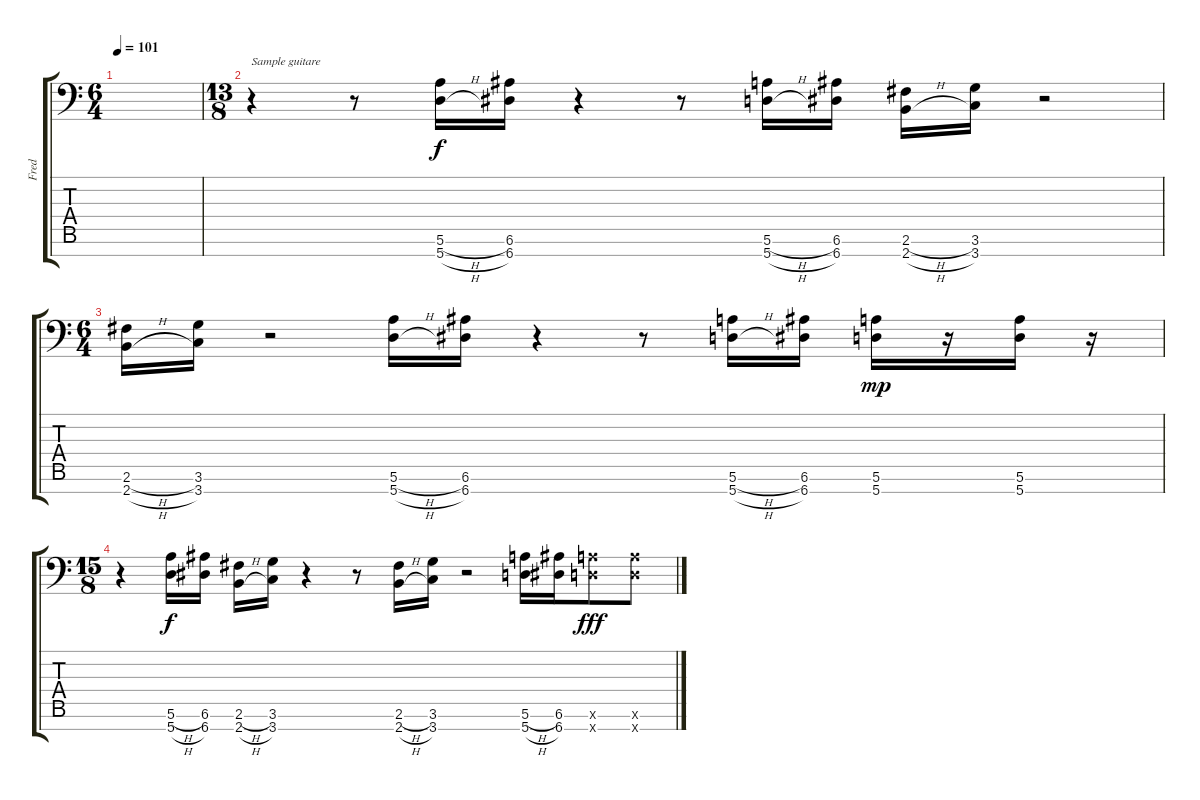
\track ("Fred" "Fred") {instrument distortionguitar}
\staff {score tabs}
\tuning (E4 B3 G3 D3 A2 E2 A1) {hide}
\ts (6 4)
\tempo 101
\clef f4
\ks c
|
\ts (13 8)
r.4{txt "Sample guitare" volume 10} r.8 (5.6{h} 5.7{h}).16 (6.6 6.7).16 r.4 r.8 (5.6{h} 5.7{h}).16 (6.6 6.7).16 (2.6{h} 2.7{h}).16 (3.6 3.7).16 r.2 |
\ts (6 4)
(2.6{h} 2.7{h}).16 (3.6 3.7).16 r.2 (5.6{h} 5.7{h}).16 (6.6 6.7).16 r.4 r.8 (5.6{h} 5.7{h}).16 (6.6 6.7).16 (5.6 5.7).16{dy mp} r.16 (5.6 5.7).16 r.16 |
\ts (15 8)
r.4{volume 0} (5.6{h} 5.7{h}).16{dy f} (6.6 6.7).16 (2.6{h} 2.7{h}).16 (3.6 3.7).16 r.4 r.8 (2.6{h} 2.7{h}).16 (3.6 3.7).16 r.2 (5.6{h} 5.7{h}).16 (6.6 6.7).16 (5.6{x} 5.7{x}).8{dy fff} (5.6{x} 5.7{x}).8
